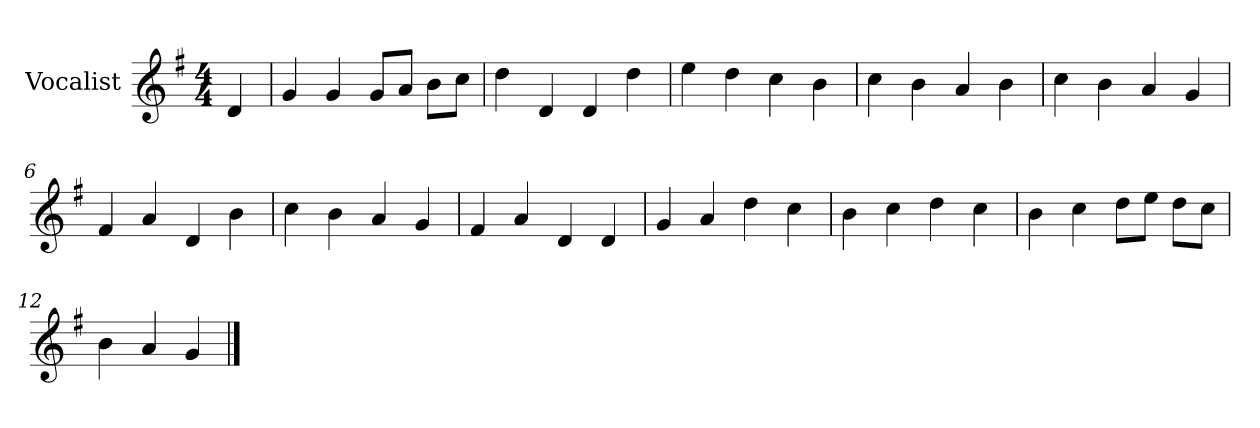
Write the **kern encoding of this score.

**kern
*part1
*staff1
*I"Vocalist
*k[f#]
*G:
*M4/4
=
4d
=1
4g
4g
8gL
8aJ
8bL
8ccJ
=2
4dd
4d
4d
4dd
=3
4ee
4dd
4cc
4b
=4
4cc
4b
4a
4b
=5
4cc
4b
4a
4g
=6
4f#
4a
4d
4b
=7
4cc
4b
4a
4g
=8
4f#
4a
4d
4d
=9
4g
4a
4dd
4cc
=10
4b
4cc
4dd
4cc
=11
4b
4cc
8ddL
8eeJ
8ddL
8ccJ
=12
4b
4a
4g
==
*-
